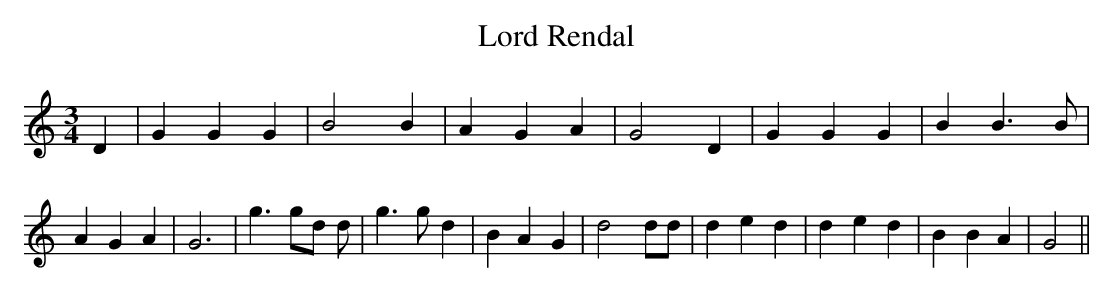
X:1
T:Lord Rendal
M:3/4
L:1/4
K:C
 D| G G G| B2 B| A G A| G2 D| G G G| B B3/2 B/2| A G A| G3| g3/2 g/2d/2 d/2|\
 g3/2 g/2 d| B A G| d2 d/2d/2| d e d| d e d| B B A| G2||
